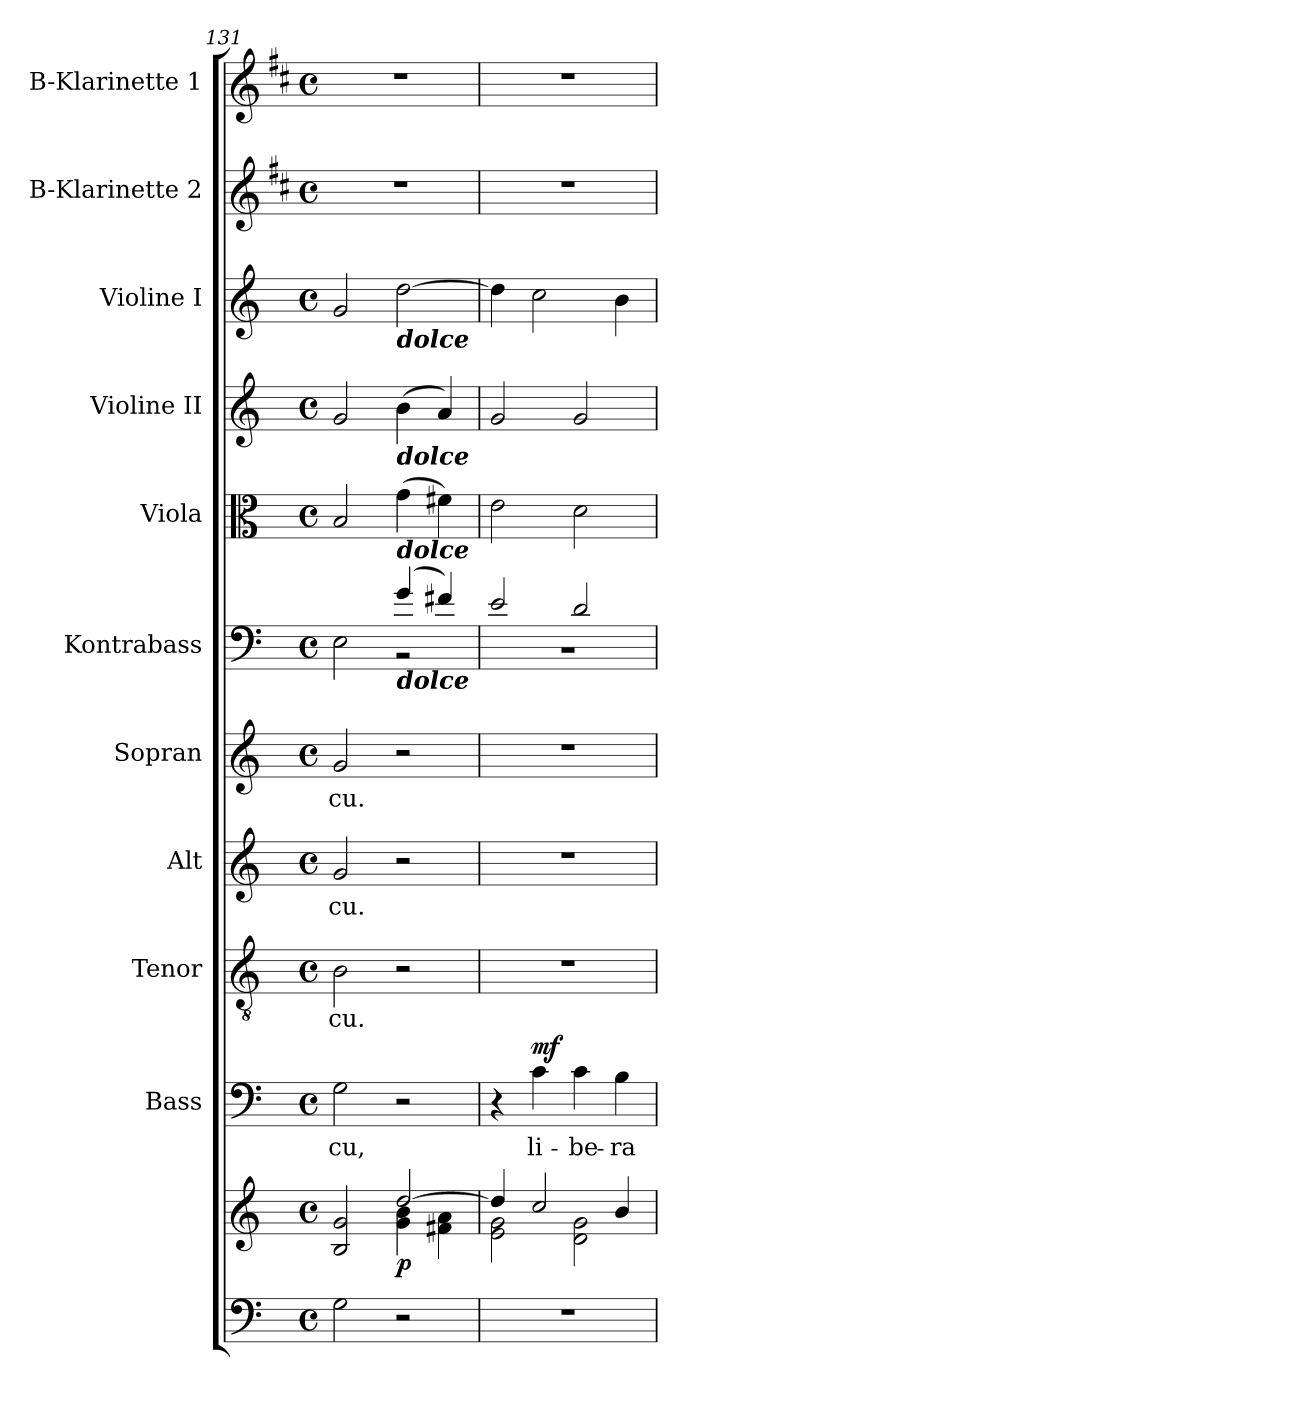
**kern	**kern	**dynam	**kern	**text	**dynam	**kern	**text	**kern	**text	**kern	**text	**kern	**kern	**kern	**kern	**kern	**kern
*part11	*part11	*part11	*part10	*part10	*part10	*part9	*part9	*part8	*part8	*part7	*part7	*part6	*part5	*part4	*part3	*part2	*part1
*staff12	*staff11	*staff11/12	*staff10	*staff10	*staff10	*staff9	*staff9	*staff8	*staff8	*staff7	*staff7	*staff6	*staff5	*staff4	*staff3	*staff2	*staff1
*	*	*	*I"Bass	*	*	*I"Tenor	*	*I"Alt	*	*I"Sopran	*	*I"Kontrabass	*I"Viola	*I"Violine II	*I"Violine I	*I"B-Klarinette 2	*I"B-Klarinette 1
*	*	*	*I'B.	*	*	*I'T.	*	*I'A.	*	*I'S.	*	*I'Kb.	*I'Vla.	*I'Vl. II	*I'Vl. I	*I'B Kl. 2	*I'B Kl. 1
*clefF4	*clefG2	*	*clefF4	*	*	*clefGv2	*	*clefG2	*	*clefG2	*	*clefF4	*clefC3	*clefG2	*clefG2	*clefG2	*clefG2
*	*	*	*	*	*	*	*	*	*	*	*	*ITrd7c12	*	*	*	*ITrd1c2	*ITrd1c2
*k[]	*k[]	*	*k[]	*	*	*k[]	*	*k[]	*	*k[]	*	*k[]	*k[]	*k[]	*k[]	*k[]	*k[]
*C:	*C:	*	*C:	*	*	*C:	*	*C:	*	*C:	*	*C:	*C:	*C:	*C:	*C:	*C:
*M4/4	*M4/4	*	*M4/4	*	*	*M4/4	*	*M4/4	*	*M4/4	*	*M4/4	*M4/4	*M4/4	*M4/4	*M4/4	*M4/4
*met(c)	*met(c)	*	*met(c)	*	*	*met(c)	*	*met(c)	*	*met(c)	*	*met(c)	*met(c)	*met(c)	*met(c)	*met(c)	*met(c)
=131	=131	=131	=131	=131	=131	=131	=131	=131	=131	=131	=131	=131	=131	=131	=131	=131	=131
*	*^	*	*	*	*	*	*	*	*	*	*	*	*	*	*	*	*
!	!	!	!	!	!LO:LY:b	!	!	!LO:LY:b	!	!LO:LY:b	!	!LO:LY:b	!	!	!	!	!	!
*	*	*	*	*	*	*	*	*	*	*	*	*	*^	*	*	*	*	*
2G\	2B/ 2g/	2ryy	.	2G\	-cu,	.	2B\	-cu.	2g/	-cu.	2g/	-cu.	2ryy	2EE\	2B/	2g/	2g/	1r	1r
!	!	!	!	!	!	!	!	!	!	!	!	!	!	!	!	!	!LO:TX:b:Bi:t=dolce	!	!
!	!	!	!	!	!	!	!	!	!	!	!	!	!	!	!	!LO:TX:b:Bi:t=dolce	!	!	!
!	!	!	!	!	!	!	!	!	!	!	!	!	!	!	!LO:TX:b:Bi:t=dolce	!	!	!	!
!	!	!	!	!	!	!	!	!	!	!	!	!	!LO:TX:b:Bi:t=dolce	!	!	!	!	!	!
!	!	!	!LO:DY:b	!	!	!	!	!	!	!	!	!	!	!	!	!	!	!	!
2r	[>2dd/	4g\ 4b\	p	2r	.	.	2r	.	2r	.	2r	.	(4G/	2r	(>4g\	(>4b\	[2dd\	.	.
.	.	4f#X\ 4a\	.	.	.	.	.	.	.	.	.	.	4F#X/)	.	4f#X\)	4a/)	.	.	.
=132	=132	=132	=132	=132	=132	=132	=132	=132	=132	=132	=132	=132	=132	=132	=132	=132	=132	=132	=132
1r	4dd/]	2e\ 2g\	.	4r	.	.	1r	.	1r	.	1r	.	2E/	1r	2e\	2g/	4dd\]	1r	1r
!	!	!	!	!	!LO:LY:b	!LO:DY:a	!	!	!	!	!	!	!	!	!	!	!	!	!
.	2cc/	.	.	4c\	li-	mf	.	.	.	.	.	.	.	.	.	.	2cc\	.	.
!	!	!	!	!	!LO:LY:b	!	!	!	!	!	!	!	!	!	!	!	!	!	!
.	.	2d\ 2g\	.	4c\	-be-	.	.	.	.	.	.	.	2D/	.	2d\	2g/	.	.	.
!	!	!	!	!	!LO:LY:b	!	!	!	!	!	!	!	!	!	!	!	!	!	!
.	4b/	.	.	4B\	-ra	.	.	.	.	.	.	.	.	.	.	.	4b\	.	.
*	*v	*v	*	*	*	*	*	*	*	*	*	*	*v	*v	*	*	*	*	*
=	=	=	=	=	=	=	=	=	=	=	=	=	=	=	=	=	=
*-	*-	*-	*-	*-	*-	*-	*-	*-	*-	*-	*-	*-	*-	*-	*-	*-	*-
